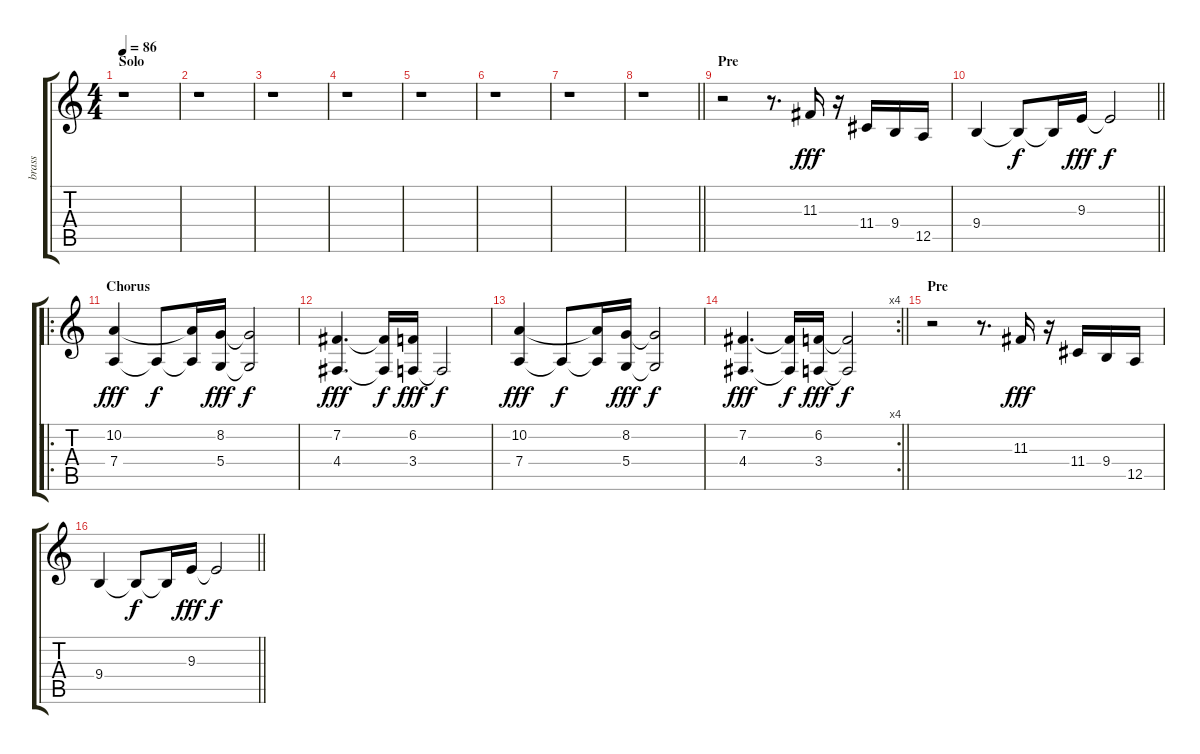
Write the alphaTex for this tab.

\track ("brass" "brass") {instrument brasssection}
\staff {score tabs}
\tuning (E4 B3 G3 D3 A2 E2) {hide}
\ts (4 4)
\section ("" "Solo")
\tempo 86
\clef g2
\ks c
r.1{dy f} |
r.1 |
r.1 |
r.1 |
r.1 |
r.1 |
r.1 |
\barLineRight lightlight
r.1 |
\section ("" "Pre")
r.2{volume 12} r.8{d} 11.3.16{dy fff} r.16 11.4.16 9.4.16 12.5.16 |
\barLineRight lightlight
9.4.4 9.4{t}.8{dy f} 9.4{t}.16 9.3.16{dy fff} 9.3{t}.2{dy f} |
\ro
\section ("" "Chorus")
(10.2 7.4).4{dy fff volume 7} 7.4{t}.8{dy f} (10.2{t} 7.4{t}).16 (8.2 5.4).16{dy fff} (8.2{t} 5.4{t}).2{dy f} |
(7.2 4.4).4{d dy fff} (7.2{t} 4.4{t}).16{dy f} (6.2 3.4).16{dy fff} 3.4{t}.2{dy f} |
(10.2 7.4).4{dy fff} 7.4{t}.8{dy f} (10.2{t} 7.4{t}).16 (8.2 5.4).16{dy fff} (8.2{t} 5.4{t}).2{dy f} |
\rc 4
\barLineRight lightlight
(7.2 4.4).4{d dy fff} (7.2{t} 4.4{t}).16{dy f} (6.2 3.4).16{dy fff} (6.2{t} 3.4{t}).2{dy f} |
\section ("" "Pre")
r.2{volume 12} r.8{d} 11.3.16{dy fff} r.16 11.4.16 9.4.16 12.5.16 |
\barLineRight lightlight
9.4.4 9.4{t}.8{dy f} 9.4{t}.16 9.3.16{dy fff} 9.3{t}.2{dy f}
